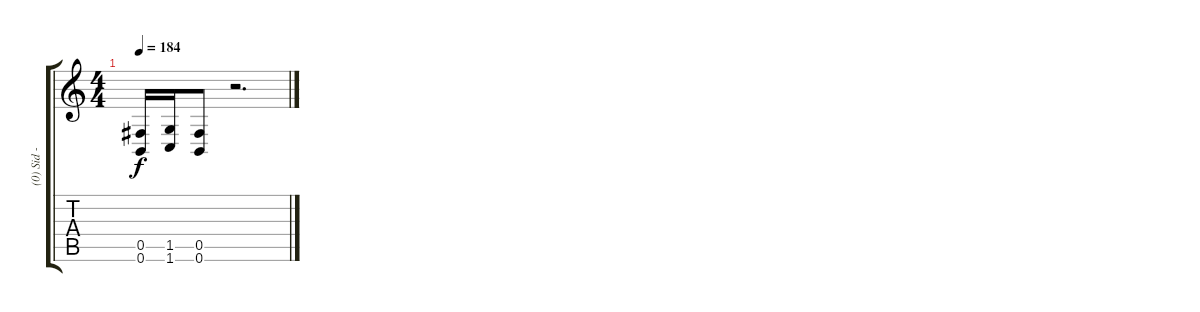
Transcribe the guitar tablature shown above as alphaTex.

\track ("(0) Sid - guitar C#" "(0) Sid - ") {instrument overdrivenguitar}
\staff {score tabs}
\tuning (Db4 Ab3 E3 B2 Gb2 B1) {hide}
\ts (4 4)
\tempo 184
\clef g2
\ks c
(0.5 0.6).16{dy f} (1.5 1.6).16 (0.5 0.6).8 r.2{d}
